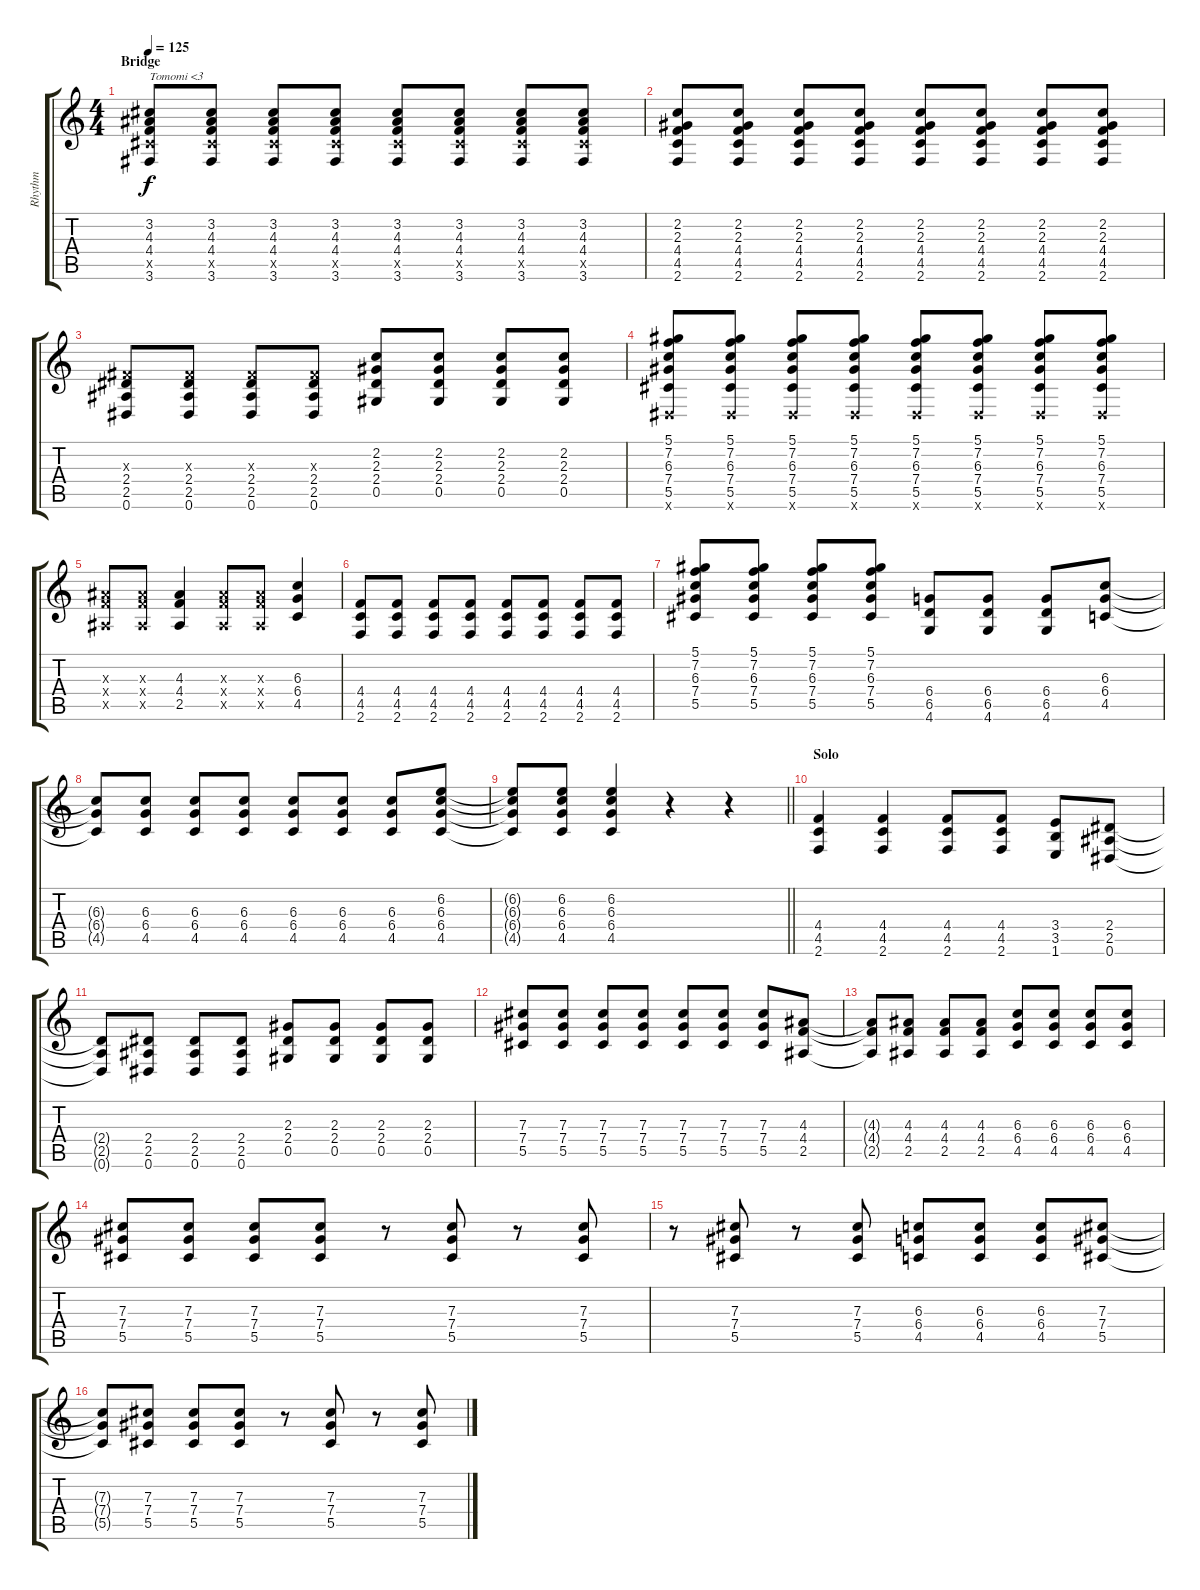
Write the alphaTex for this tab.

\track ("Rhythm" "Rhythm") {instrument distortionguitar}
\staff {score tabs}
\tuning (Eb4 Bb3 Gb3 Db3 Ab2 Eb2) {hide}
\ts (4 4)
\section ("" "Bridge")
\tempo 125
\clef g2
\ks c
(3.2 4.3 4.4 5.5{x} 3.6).8{txt "Tomomi <3" dy f} (3.2 4.3 4.4 5.5{x} 3.6).8 (3.2 4.3 4.4 5.5{x} 3.6).8 (3.2 4.3 4.4 5.5{x} 3.6).8 (3.2 4.3 4.4 5.5{x} 3.6).8 (3.2 4.3 4.4 5.5{x} 3.6).8 (3.2 4.3 4.4 5.5{x} 3.6).8 (3.2 4.3 4.4 5.5{x} 3.6).8 |
(2.2 2.3 4.4 4.5 2.6).8 (2.2 2.3 4.4 4.5 2.6).8 (2.2 2.3 4.4 4.5 2.6).8 (2.2 2.3 4.4 4.5 2.6).8 (2.2 2.3 4.4 4.5 2.6).8 (2.2 2.3 4.4 4.5 2.6).8 (2.2 2.3 4.4 4.5 2.6).8 (2.2 2.3 4.4 4.5 2.6).8 |
(0.3{x} 2.4 2.5 0.6).8 (0.3{x} 2.4 2.5 0.6).8 (0.3{x} 2.4 2.5 0.6).8 (0.3{x} 2.4 2.5 0.6).8 (2.2 2.3 2.4 0.5).8 (2.2 2.3 2.4 0.5).8 (2.2 2.3 2.4 0.5).8 (2.2 2.3 2.4 0.5).8 |
(5.1 7.2 6.3 7.4 5.5 0.6{x}).8 (5.1 7.2 6.3 7.4 5.5 0.6{x}).8 (5.1 7.2 6.3 7.4 5.5 0.6{x}).8 (5.1 7.2 6.3 7.4 5.5 0.6{x}).8 (5.1 7.2 6.3 7.4 5.5 0.6{x}).8 (5.1 7.2 6.3 7.4 5.5 0.6{x}).8 (5.1 7.2 6.3 7.4 5.5 0.6{x}).8 (5.1 7.2 6.3 7.4 5.5 0.6{x}).8 |
(4.3{x} 4.4{x} 2.5{x}).8 (4.3{x} 4.4{x} 2.5{x}).8 (4.3 4.4 2.5).4 (4.3{x} 4.4{x} 2.5{x}).8 (4.3{x} 4.4{x} 2.5{x}).8 (6.3 6.4 4.5).4 |
(4.4 4.5 2.6).8 (4.4 4.5 2.6).8 (4.4 4.5 2.6).8 (4.4 4.5 2.6).8 (4.4 4.5 2.6).8 (4.4 4.5 2.6).8 (4.4 4.5 2.6).8 (4.4 4.5 2.6).8 |
(5.1 7.2 6.3 7.4 5.5).8 (5.1 7.2 6.3 7.4 5.5).8 (5.1 7.2 6.3 7.4 5.5).8 (5.1 7.2 6.3 7.4 5.5).8 (6.4 6.5 4.6).8 (6.4 6.5 4.6).8 (6.4 6.5 4.6).8 (6.3 6.4 4.5).8 |
(6.3{t} 6.4{t} 4.5{t}).8 (6.3 6.4 4.5).8 (6.3 6.4 4.5).8 (6.3 6.4 4.5).8 (6.3 6.4 4.5).8 (6.3 6.4 4.5).8 (6.3 6.4 4.5).8 (6.2 6.3 6.4 4.5).8 |
\barLineRight lightlight
(6.2{t} 6.3{t} 6.4{t} 4.5{t}).8 (6.2 6.3 6.4 4.5).8 (6.2 6.3 6.4 4.5).4 r.4 r.4 |
\section ("" "Solo")
(4.4 4.5 2.6).4 (4.4 4.5 2.6).4 (4.4 4.5 2.6).8 (4.4 4.5 2.6).8 (3.4 3.5 1.6).8 (2.4 2.5 0.6).8 |
(2.4{t} 2.5{t} 0.6{t}).8 (2.4 2.5 0.6).8 (2.4 2.5 0.6).8 (2.4 2.5 0.6).8 (2.3 2.4 0.5).8 (2.3 2.4 0.5).8 (2.3 2.4 0.5).8 (2.3 2.4 0.5).8 |
(7.3 7.4 5.5).8 (7.3 7.4 5.5).8 (7.3 7.4 5.5).8 (7.3 7.4 5.5).8 (7.3 7.4 5.5).8 (7.3 7.4 5.5).8 (7.3 7.4 5.5).8 (4.3 4.4 2.5).8 |
(4.3{t} 4.4{t} 2.5{t}).8 (4.3 4.4 2.5).8 (4.3 4.4 2.5).8 (4.3 4.4 2.5).8 (6.3 6.4 4.5).8 (6.3 6.4 4.5).8 (6.3 6.4 4.5).8 (6.3 6.4 4.5).8 |
(7.3 7.4 5.5).8 (7.3 7.4 5.5).8 (7.3 7.4 5.5).8 (7.3 7.4 5.5).8 r.8 (7.3 7.4 5.5).8 r.8 (7.3 7.4 5.5).8 |
r.8 (7.3 7.4 5.5).8 r.8 (7.3 7.4 5.5).8 (6.3 6.4 4.5).8 (6.3 6.4 4.5).8 (6.3 6.4 4.5).8 (7.3 7.4 5.5).8 |
(7.3{t} 7.4{t} 5.5{t}).8 (7.3 7.4 5.5).8 (7.3 7.4 5.5).8 (7.3 7.4 5.5).8 r.8 (7.3 7.4 5.5).8 r.8 (7.3 7.4 5.5).8
